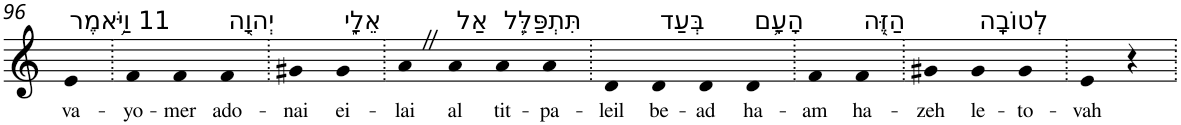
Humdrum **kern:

**kern	**text
*part1	*part1
*staff1	*staff1
*I"Piano	*
*I'Pno	*
!!LO:PB:g=z
*clefG2	*
*k[]	*
=96	=96
!LO:TX:a:t=11 וַיֹּ֥אמֶר	!
!	!LO:LY:b
4e	va-
=97.	=97.
!	!LO:LY:b
4f	-yo-
!	!LO:LY:b
4f	-mer
!LO:TX:a:t=יְהוָ֖ה	!
!	!LO:LY:b
4f	ado-
=98.	=98.
!	!LO:LY:b
4g#X	-nai
!LO:TX:a:t=אֵלָ֑י	!
!	!LO:LY:b
4g#	ei-
=99.	=99.
!	!LO:LY:b
4aZ	-lai
!LO:TX:a:t=אַל	!
!	!LO:LY:b
4a	al
!LO:TX:a:t=תִּתְפַּלֵּ֛ל	!
!	!LO:LY:b
4a	tit-
!	!LO:LY:b
4a	-pa-
=100.	=100.
!	!LO:LY:b
4d	-leil
!LO:TX:a:t=בְּעַד	!
!	!LO:LY:b
4d	be-
!	!LO:LY:b
4d	-ad
!LO:TX:a:t=הָעָ֥ם	!
!	!LO:LY:b
4d	ha-
=101.	=101.
!	!LO:LY:b
4f	-am
!LO:TX:a:t=הַזֶּ֖ה	!
!	!LO:LY:b
4f	ha-
=102.	=102.
!	!LO:LY:b
4g#X	-zeh
!LO:TX:a:t=לְטוֹבָֽה	!
!	!LO:LY:b
4g#	le-
!	!LO:LY:b
4g#	-to-
=103.	=103.
!	!LO:LY:b
4e	-vah
4r	.
=.	=.
*-	*-
